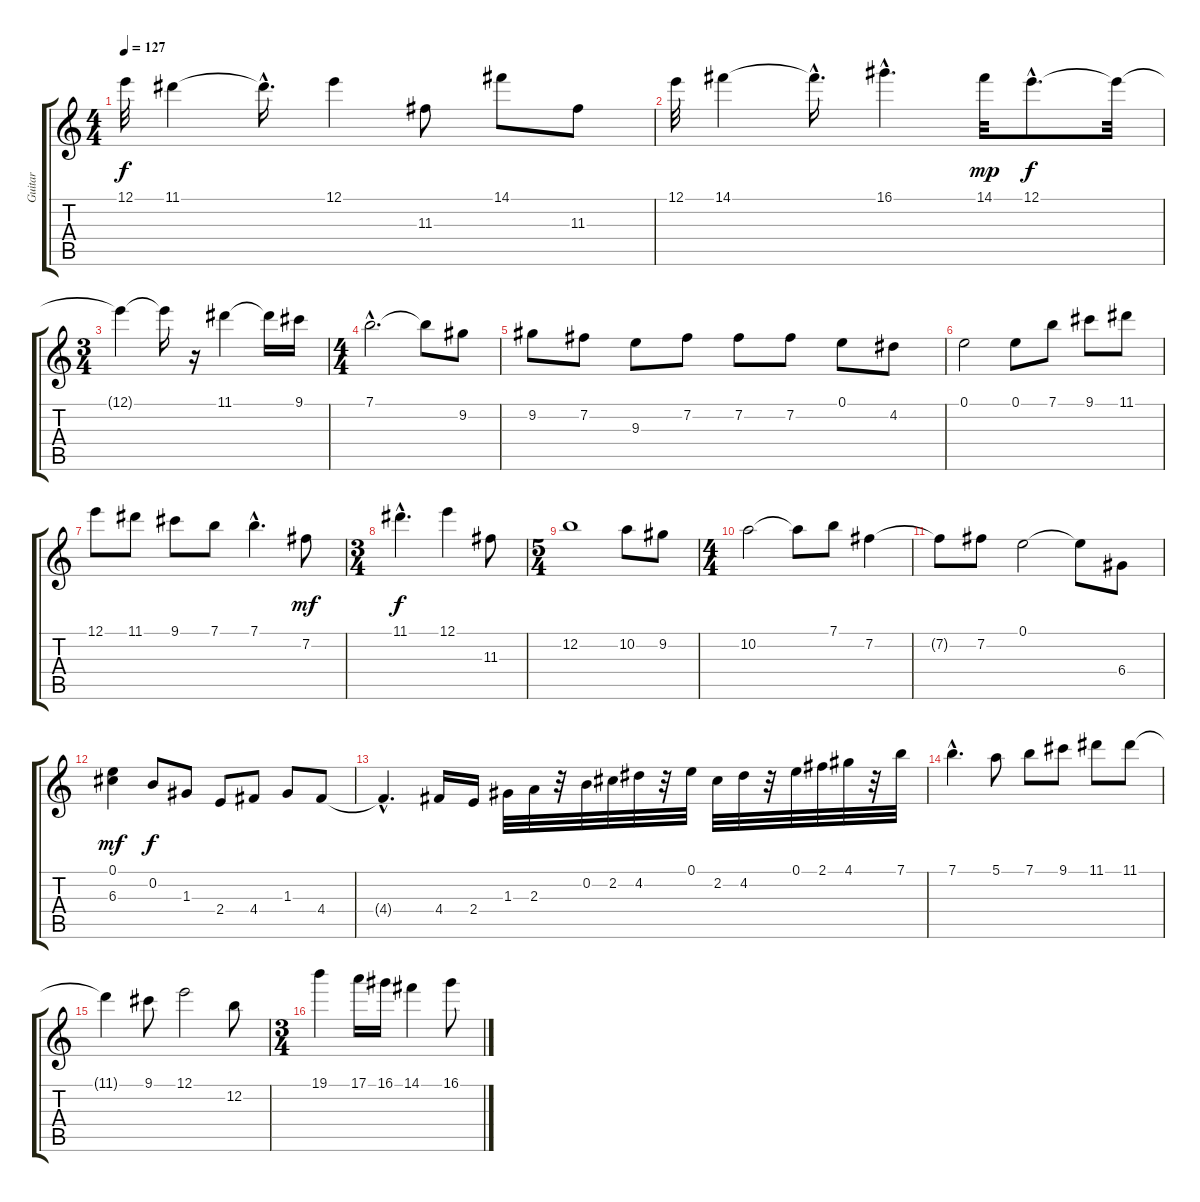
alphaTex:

\track ("Guitar" "Guitar") {instrument distortionguitar}
\staff {score tabs}
\tuning (E4 B3 G3 D3 A2 E2) {hide}
\ts (4 4)
\tempo 127
\clef g2
\ks c
12.1.32{dy f} 11.1.4 11.1{hac t}.16{d} 12.1.4 11.3.8 14.1.8 11.3.8 |
12.1.32 14.1.4 14.1{hac t}.16{d} 16.1{hac}.4{d} 14.1.32{dy mp} 12.1{hac}.8{d dy f} 12.1{t}.32 |
\ts (3 4)
12.1{t}.4 12.1{t}.16 r.16 11.1.4 11.1{t}.16 9.1.16 |
\ts (4 4)
7.1{hac}.2{d} 7.1{t}.8 9.2.8 |
9.2.8 7.2.8 9.3.8 7.2.8 7.2.8 7.2.8 0.1.8 4.2.8 |
0.1.2 0.1.8 7.1.8 9.1.8 11.1.8 |
12.1.8 11.1.8 9.1.8 7.1.8 7.1{hac}.4{d} 7.2.8{dy mf} |
\ts (3 4)
11.1{hac}.4{d dy f} 12.1.4 11.3.8 |
\ts (5 4)
12.2.1 10.2.8 9.2.8 |
\ts (4 4)
10.2.2 10.2{t}.8 7.1.8 7.2.4 |
7.2{t}.8 7.2.8 0.1.2 0.1{t}.8 6.4.8 |
(0.1 6.3).4{dy mf} 0.2.8{dy f} 1.3.8 2.4.8 4.4.8 1.3.8 4.4.8 |
4.4{hac t}.4{d} 4.4.16 2.4.16 1.3.32 2.3.32 r.32 0.2.32 2.2.32 4.2.32 r.32 0.1.32 2.2.32 4.2.32 r.32 0.1.32 2.1.32 4.1.32 r.32 7.1.32 |
7.1{hac}.4{d} 5.1.8 7.1.8 9.1.8 11.1.8 11.1.8 |
11.1{t}.4 9.1.8 12.1.2 12.2.8 |
\ts (3 4)
19.1.4 17.1.16 16.1.16 14.1.4 16.1.8
